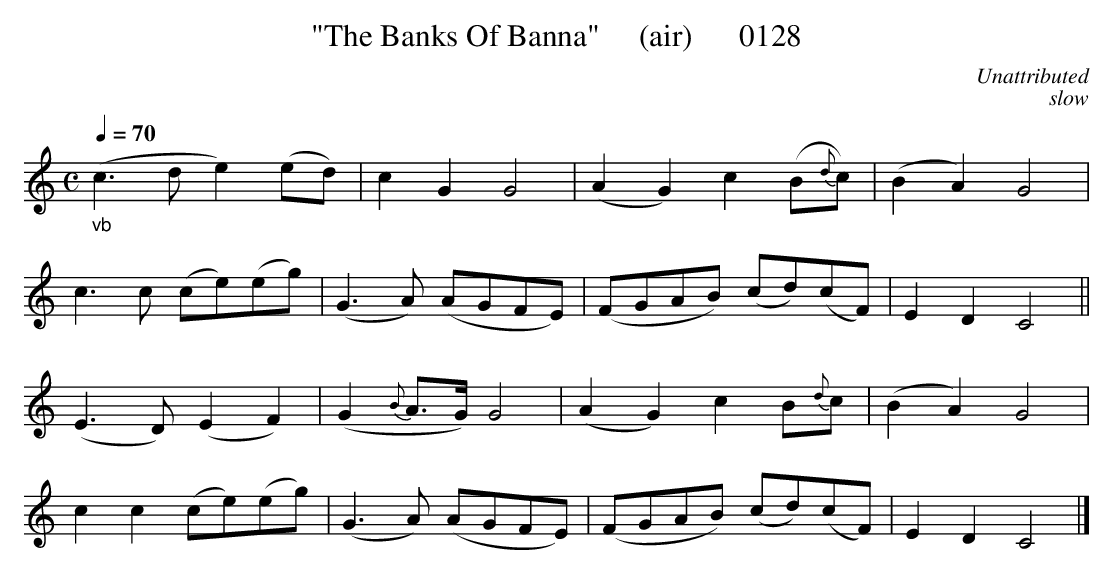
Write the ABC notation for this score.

X:1
T:"The Banks Of Banna"     (air)      0128
C:Unattributed
C:slow
Q:1/4=70
M:C
L:1/8
K:C
"_vb"(c3d e2)(ed)|c2G2G4|(A2G2)c2(B{d}c)|(B2A2)G4|
c3c (ce)(eg)|(G3A) (AGFE)|(FGAB) (cd)(cF)|E2D2C4||
(E3D) (E2F2)|(G2{B}A3/2G/2) G4|(A2G2)c2 B{d}c|(B2A2)G4|
c2c2(ce)(eg)|(G3A) (AGFE)|(FGAB) (cd)(cF)|E2D2C4|]
